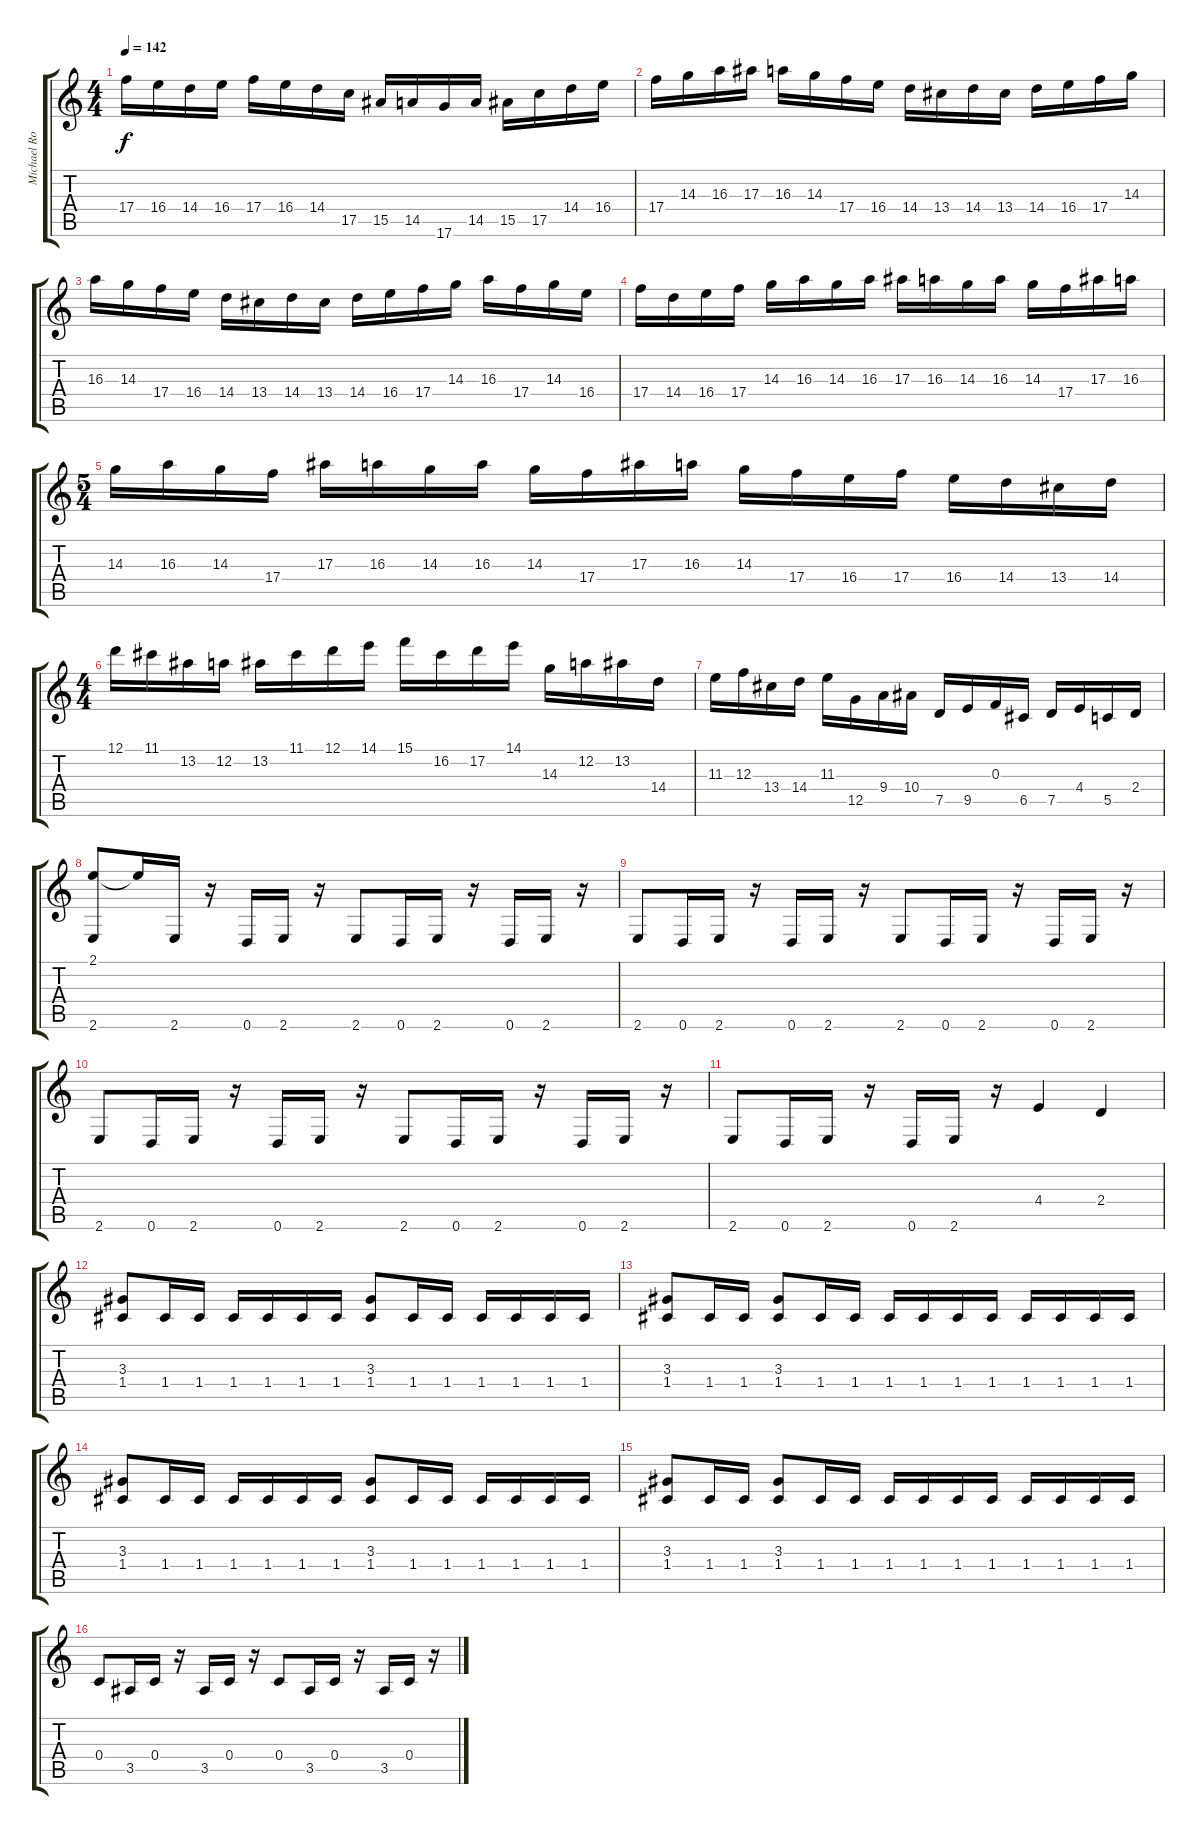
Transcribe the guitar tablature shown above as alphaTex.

\track ("Michael Romeo (Guitar)" "Michael Ro") {solo instrument overdrivenguitar}
\staff {score tabs}
\tuning (D4 A3 F3 C3 G2 D2) {hide}
\ts (4 4)
\tempo 142
\clef g2
\ks c
17.4.16{dy f} 16.4.16 14.4.16 16.4.16 17.4.16 16.4.16 14.4.16 17.5.16 15.5.16 14.5.16 17.6.16 14.5.16 15.5.16 17.5.16 14.4.16 16.4.16 |
17.4.16 14.3.16 16.3.16 17.3.16 16.3.16 14.3.16 17.4.16 16.4.16 14.4.16 13.4.16 14.4.16 13.4.16 14.4.16 16.4.16 17.4.16 14.3.16 |
16.3.16 14.3.16 17.4.16 16.4.16 14.4.16 13.4.16 14.4.16 13.4.16 14.4.16 16.4.16 17.4.16 14.3.16 16.3.16 17.4.16 14.3.16 16.4.16 |
17.4.16 14.4.16 16.4.16 17.4.16 14.3.16 16.3.16 14.3.16 16.3.16 17.3.16 16.3.16 14.3.16 16.3.16 14.3.16 17.4.16 17.3.16 16.3.16 |
\ts (5 4)
14.3.16 16.3.16 14.3.16 17.4.16 17.3.16 16.3.16 14.3.16 16.3.16 14.3.16 17.4.16 17.3.16 16.3.16 14.3.16 17.4.16 16.4.16 17.4.16 16.4.16 14.4.16 13.4.16 14.4.16 |
\ts (4 4)
12.1.16 11.1.16 13.2.16 12.2.16 13.2.16 11.1.16 12.1.16 14.1.16 15.1.16 16.2.16 17.2.16 14.1.16 14.3.16 12.2.16 13.2.16 14.4.16 |
11.3.16 12.3.16 13.4.16 14.4.16 11.3.16 12.5.16 9.4.16 10.4.16 7.5.16 9.5.16 0.3.16 6.5.16 7.5.16 4.4.16 5.5.16 2.4.16 |
(2.1 2.6).8 2.1{t}.16 2.6.16 r.16 0.6.16 2.6.16 r.16 2.6.8 0.6.16 2.6.16 r.16 0.6.16 2.6.16 r.16 |
2.6.8 0.6.16 2.6.16 r.16 0.6.16 2.6.16 r.16 2.6.8 0.6.16 2.6.16 r.16 0.6.16 2.6.16 r.16 |
2.6.8 0.6.16 2.6.16 r.16 0.6.16 2.6.16 r.16 2.6.8 0.6.16 2.6.16 r.16 0.6.16 2.6.16 r.16 |
2.6.8 0.6.16 2.6.16 r.16 0.6.16 2.6.16 r.16 4.4.4 2.4.4 |
(3.3 1.4).8 1.4.16 1.4.16 1.4.16 1.4.16 1.4.16 1.4.16 (3.3 1.4).8 1.4.16 1.4.16 1.4.16 1.4.16 1.4.16 1.4.16 |
(3.3 1.4).8 1.4.16 1.4.16 (3.3 1.4).8 1.4.16 1.4.16 1.4.16 1.4.16 1.4.16 1.4.16 1.4.16 1.4.16 1.4.16 1.4.16 |
(3.3 1.4).8 1.4.16 1.4.16 1.4.16 1.4.16 1.4.16 1.4.16 (3.3 1.4).8 1.4.16 1.4.16 1.4.16 1.4.16 1.4.16 1.4.16 |
(3.3 1.4).8 1.4.16 1.4.16 (3.3 1.4).8 1.4.16 1.4.16 1.4.16 1.4.16 1.4.16 1.4.16 1.4.16 1.4.16 1.4.16 1.4.16 |
0.4.8 3.5.16 0.4.16 r.16 3.5.16 0.4.16 r.16 0.4.8 3.5.16 0.4.16 r.16 3.5.16 0.4.16 r.16
